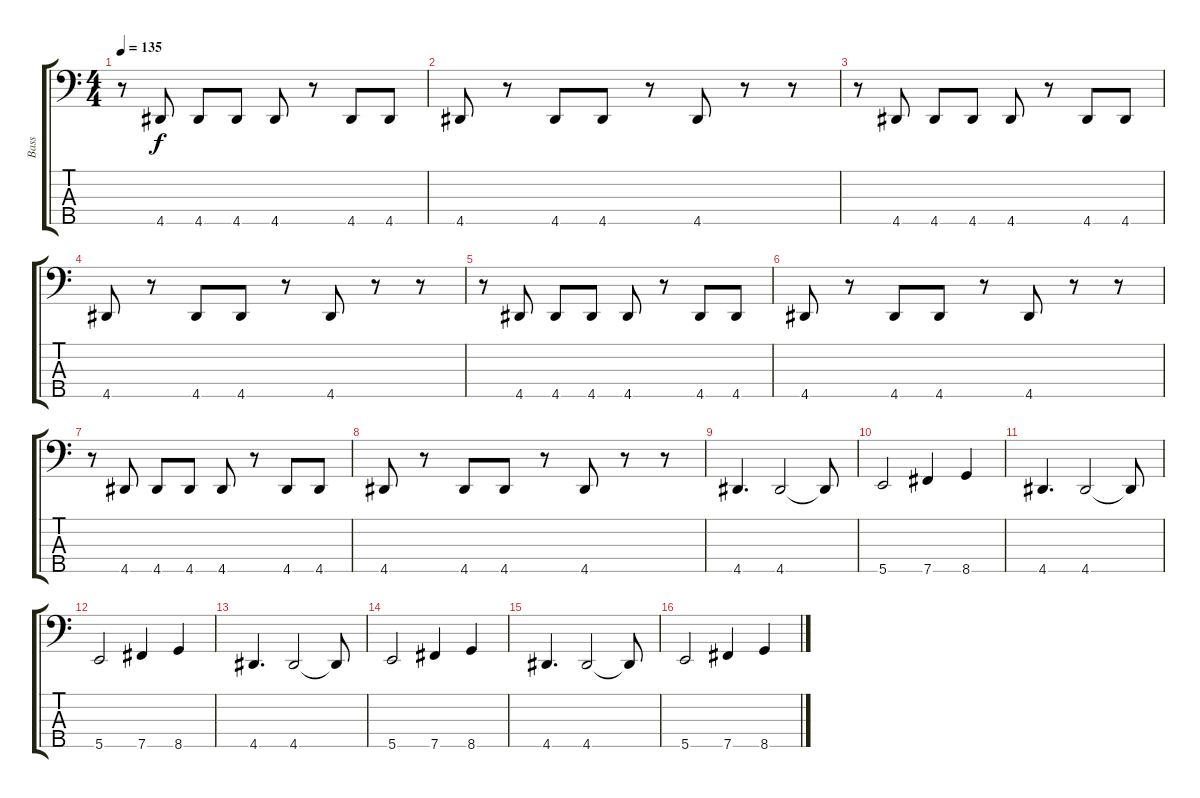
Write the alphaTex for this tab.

\track ("Bass" "Bass") {instrument electricbasspick}
\staff {score tabs}
\tuning (G2 D2 A1 E1 B0) {hide}
\ts (4 4)
\tempo 135
\clef f4
\ks c
r.8{dy f} 4.5.8 4.5.8 4.5.8 4.5.8 r.8 4.5.8 4.5.8 |
4.5.8 r.8 4.5.8 4.5.8 r.8 4.5.8 r.8 r.8 |
r.8 4.5.8 4.5.8 4.5.8 4.5.8 r.8 4.5.8 4.5.8 |
4.5.8 r.8 4.5.8 4.5.8 r.8 4.5.8 r.8 r.8 |
r.8 4.5.8 4.5.8 4.5.8 4.5.8 r.8 4.5.8 4.5.8 |
4.5.8 r.8 4.5.8 4.5.8 r.8 4.5.8 r.8 r.8 |
r.8 4.5.8 4.5.8 4.5.8 4.5.8 r.8 4.5.8 4.5.8 |
4.5.8 r.8 4.5.8 4.5.8 r.8 4.5.8 r.8 r.8 |
4.5.4{d} 4.5.2 4.5{t}.8 |
5.5.2 7.5.4 8.5.4 |
4.5.4{d} 4.5.2 4.5{t}.8 |
5.5.2 7.5.4 8.5.4 |
4.5.4{d} 4.5.2 4.5{t}.8 |
5.5.2 7.5.4 8.5.4 |
4.5.4{d} 4.5.2 4.5{t}.8 |
5.5.2 7.5.4 8.5.4
